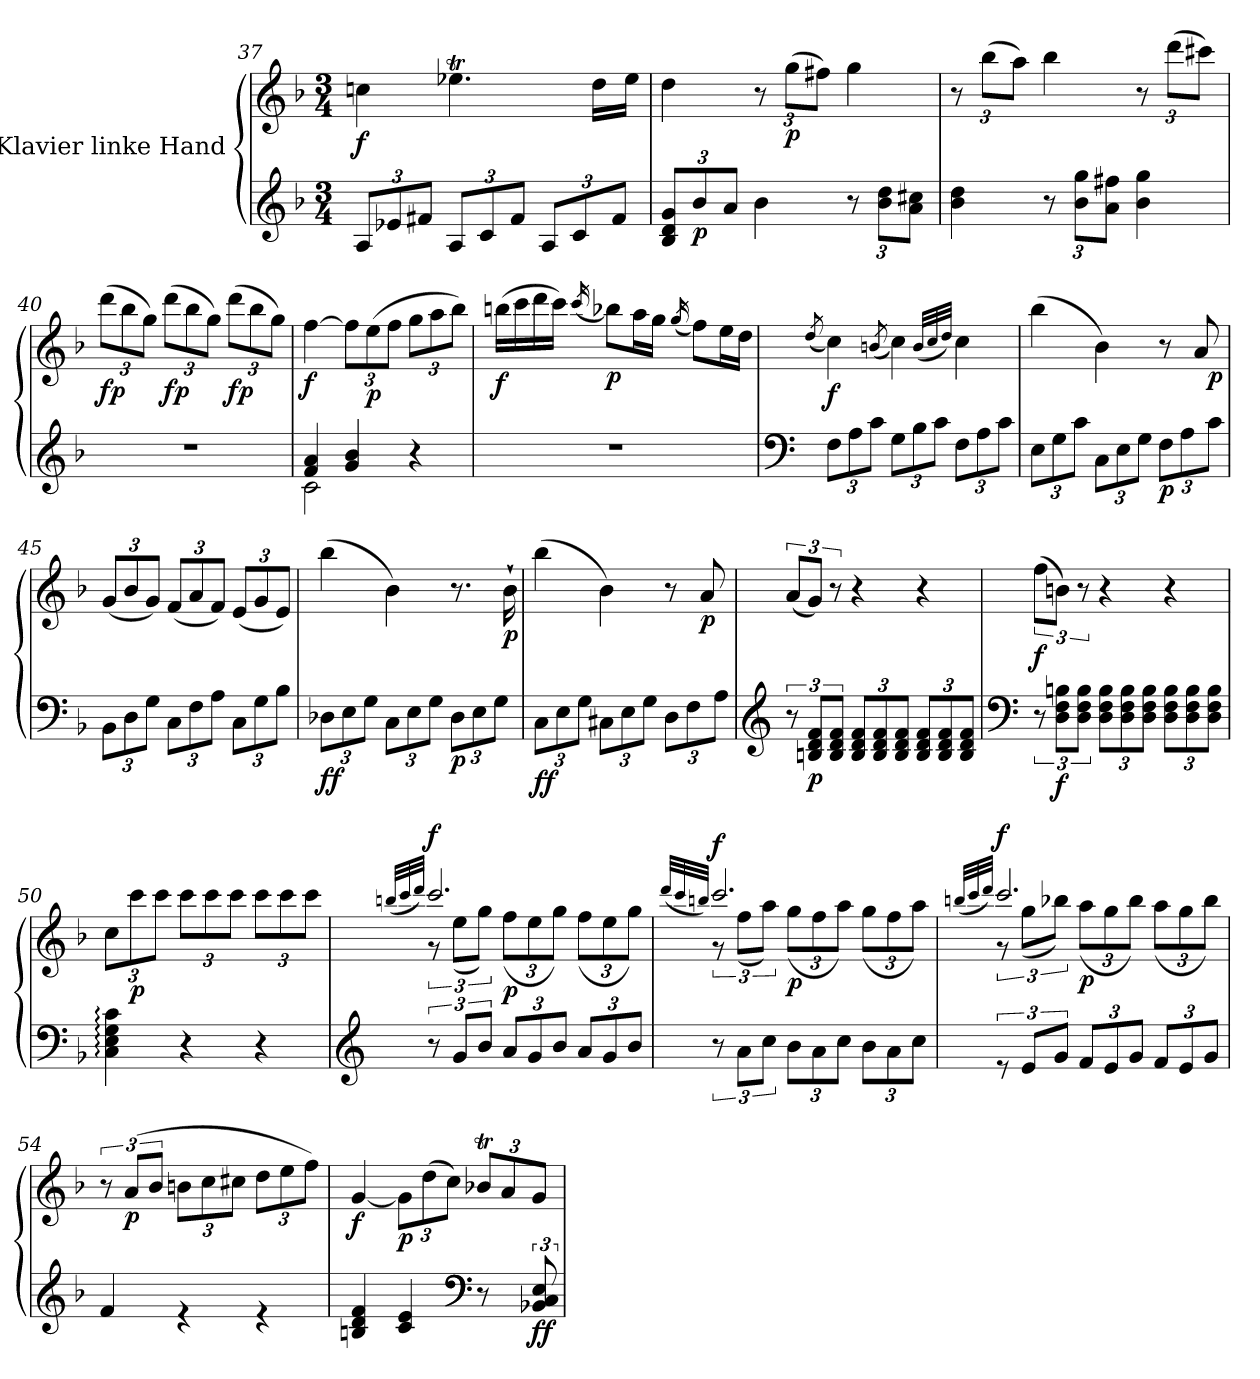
**kern	**kern	**dynam
*part1	*part1	*part1
*staff2	*staff1	*staff1/2
*I"Klavier linke Hand	*	*
*clefG2	*clefG2	*
*k[b-]	*k[b-]	*
*M3/4	*M3/4	*
*Xbrackettup	*	*
=37	=37	=37
!	!	!LO:DY:b
12A/L	4ccn\	f
12e-X/	.	.
12f#X/J	.	.
12A/L	4.ee-XT\	.
12c/	.	.
12f#/J	.	.
12A/L	.	.
12c/	.	.
.	16dd\LL	.
12f#/J	.	.
.	16ee-\JJ	.
=38	=38	=38
12B-/ 12d/ 12g/L	4dd\	.
!	!	!LO:DY:b=2
12b-/	.	p
12a/J	.	.
*	*Xbrackettup	*
4b-\	12r	.
!	!	!LO:DY:b
.	(>12gg\L	p
.	12ff#X\J)	.
12r	4gg\	.
12b-\ 12dd\L	.	.
12a\ 12cc#X\J	.	.
=39	=39	=39
4b-\ 4dd\	12r	.
.	(>12bb-\L	.
.	12aa\J)	.
12r	4bb-\	.
12b-\ 12gg\L	.	.
12a\ 12ff#X\J	.	.
4b-\ 4gg\	12r	.
.	(>12ddd\L	.
.	12ccc#X\J)	.
=40	=40	=40
!	!	!LO:DY:b
2.r	(>12ddd\L	fp
.	12bb-\	.
.	12gg\J)	.
!	!	!LO:DY:b
.	(>12ddd\L	fp
.	12bb-\	.
.	12gg\J)	.
!	!	!LO:DY:b
.	(>12ddd\L	fp
.	12bb-\	.
.	12gg\J)	.
=41	=41	=41
*^	*	*
!	!	!	!LO:DY:b
4f/ 4a/	2c\	[4ff\	f
4g/ 4b-/	.	12ff\L]	.
!	!	!	!LO:DY:b
.	.	(>12ee\	p
.	.	12ff\J	.
4r	4ryy	12gg\L	.
.	.	12aa\	.
.	.	12bb-\J)	.
*v	*v	*	*
=42	=42	=42
!	!	!LO:DY:b
2.r	(>16bbn\LL	f
.	16ccc\	.
.	16ddd\	.
.	16ccc\JJ)	.
.	(<16qccc/	.
!	!	!LO:DY:b
.	8bb-X\L)	p
.	16aa\L	.
.	16gg\JJ	.
.	(<16qgg/	.
.	8ff\L)	.
.	16ee\L	.
.	16dd\JJ	.
=43	=43	=43
*clefF4	*	*
.	(<8qdd/	.
!	!	!LO:DY:b
12F\L	4cc\)	f
12A\	.	.
12c\J	.	.
.	(<8qbn/	.
12G\L	4cc\)	.
12B-\	.	.
12c\J	.	.
.	(<32qb/LLL	.
.	32qcc/	.
.	32qdd/JJJ)	.
12F\L	4cc\	.
12A\	.	.
12c\J	.	.
=44	=44	=44
*	*^	*
12E\L	(>4bb-\	3%2ryy	.
12G\	.	.	.
12c\J	.	.	.
12C\L	4b-\)	.	.
12E\	.	.	.
12G\J	.	.	.
!	!	!	!LO:DY:b=2
12F\L	8r	.	p
12A\	.	.	.
.	8a/	.	.
!	!	!	!LO:DY:b
12c\J	.	12ryy	p
*	*v	*v	*
=45	=45	=45
12BB-\L	(<12g/L	.
12D\	12b-/	.
12G\J	12g/J)	.
12C\L	(<12f/L	.
12F\	12a/	.
12A\J	12f/J)	.
12C\L	(<12e/L	.
12G\	12g/	.
12B-\J	12e/J)	.
=46	=46	=46
!	!	!LO:DY:b=2
!	!	!LO:DY:n=1:b
12D-X\L	(>4bb-\	f f
12E\	.	.
12G\J	.	.
12C\L	4b-\)	.
12E\	.	.
12G\J	.	.
!	!	!LO:DY:n=2:b=2
12D-\L	8.r	p
12E\	.	.
12G\J	.	.
!	!	!LO:DY:n=3:b
.	16b-`\	p
=47	=47	=47
!	!	!LO:DY:b=2
!	!	!LO:DY:n=1:b
12C\L	(>4bb-\	f f
12E\	.	.
12G\J	.	.
12C#X\L	4b-\)	.
12E\	.	.
12G\J	.	.
12D\L	8r	.
12F\	.	.
!	!	!LO:DY:n=2:b
.	8a/	p
12A\J	.	.
=48	=48	=48
*clefG2	*	*
*brackettup	*brackettup	*
12r	(<12a/L	.
!	!	!LO:DY:b=2
12Bn/ 12d/ 12f/L	12g/J)	p
12B/ 12d/ 12f/J	12r	.
*Xbrackettup	*	*
12B/ 12d/ 12f/L	4r	.
12B/ 12d/ 12f/	.	.
12B/ 12d/ 12f/J	.	.
12B/ 12d/ 12f/L	4r	.
12B/ 12d/ 12f/	.	.
12B/ 12d/ 12f/J	.	.
=49	=49	=49
*clefF4	*	*
*brackettup	*	*
!	!	!LO:DY:b
12r	(>12ff\L	f
!	!	!LO:DY:b=2
12D\ 12F\ 12Bn\L	12bn\J)	f
12D\ 12F\ 12B\J	12r	.
*Xbrackettup	*	*
12D\ 12F\ 12B\L	4r	.
12D\ 12F\ 12B\	.	.
12D\ 12F\ 12B\J	.	.
12D\ 12F\ 12B\L	4r	.
12D\ 12F\ 12B\	.	.
12D\ 12F\ 12B\J	.	.
=50	=50	=50
*	*^	*
*	*	*Xbrackettup	*
4C\: 4E\: 4G\: 4c\:	2.ryy	12cc\L	.
!	!	!	!LO:DY:b
.	.	12ccc\	p
.	.	12ccc\J	.
4r	.	12ccc\L	.
.	.	12ccc\	.
.	.	12ccc\J	.
4r	.	12ccc\L	.
.	.	12ccc\	.
.	.	12ccc\J	.
=51	=51	=51	=51
*clefG2	*	*	*
.	(>32qbbn/LLL	.	.
.	32qccc/	.	.
.	32qddd/JJJ)	.	.
*brackettup	*	*brackettup	*
!	!	!	!LO:DY:a
12r	2.ccc/	12r	f
12g/L	.	(<12ee\L	.
12b-/J	.	12gg\J)	.
*Xbrackettup	*	*Xbrackettup	*
!	!	!	!LO:DY:b
12a/L	.	(<12ff\L	p
12g/	.	12ee\	.
12b-/J	.	12gg\J)	.
12a/L	.	(<12ff\L	.
12g/	.	12ee\	.
12b-/J	.	12gg\J)	.
=52	=52	=52	=52
.	(>32qddd/LLL	.	.
.	32qccc/	.	.
.	32qbbn/JJJ)	.	.
*brackettup	*	*brackettup	*
!	!	!	!LO:DY:a
12r	2.ccc/	12r	f
12a\L	.	(<12ff\L	.
12cc\J	.	12aa\J)	.
*Xbrackettup	*	*Xbrackettup	*
!	!	!	!LO:DY:b
12b-\L	.	(<12gg\L	p
12a\	.	12ff\	.
12cc\J	.	12aa\J)	.
12b-\L	.	(<12gg\L	.
12a\	.	12ff\	.
12cc\J	.	12aa\J)	.
=53	=53	=53	=53
.	(>32qbbn/LLL	.	.
.	32qccc/	.	.
.	32qddd/JJJ)	.	.
*^	*	*	*
*	*brackettup	*	*brackettup	*
!	!	!	!	!LO:DY:a
2.ryy	12r	2.ccc/	12r	f
.	12e/L	.	(<12gg\L	.
.	12g/J	.	12bb-X\J)	.
*	*Xbrackettup	*	*Xbrackettup	*
!	!	!	!	!LO:DY:b
.	12f/L	.	(<12aa\L	p
.	12e/	.	12gg\	.
.	12g/J	.	12bb-\J)	.
.	12f/L	.	(<12aa\L	.
.	12e/	.	12gg\	.
.	12g/J	.	12bb-\J)	.
*	*	*v	*v	*
=54	=54	=54	=54
*	*	*brackettup	*
2.ryy	4f/	12r	.
!	!	!	!LO:DY:b
.	.	(>12a/L	p
.	.	12b-/J	.
*	*	*Xbrackettup	*
.	4r	12bn\L	.
.	.	12cc\	.
.	.	12cc#X\J	.
.	4r	12dd\L	.
.	.	12ee\	.
.	.	12ff\J)	.
=55	=55	=55	=55
!	!	!	!LO:DY:b
2ryy	4Bn/ 4d/ 4f/	[4g/	f
!	!	!	!LO:DY:b
.	4c/ 4e/	12g\L]	p
.	.	(>12dd\	.
.	.	12cc\J)	.
*clefF4	*	*	*
*brackettup	*	*	*
12ryy	8r	12b-XT/L	.
12ryy	.	12a/	.
.	8ryy	.	.
!	!	!	!LO:DY:b=2
!	!	!	!LO:DY:n=1:b
12BB-X/ 12C/ 12E/	.	12g/J	f f
*v	*v	*	*
=	=	=
*-	*-	*-
